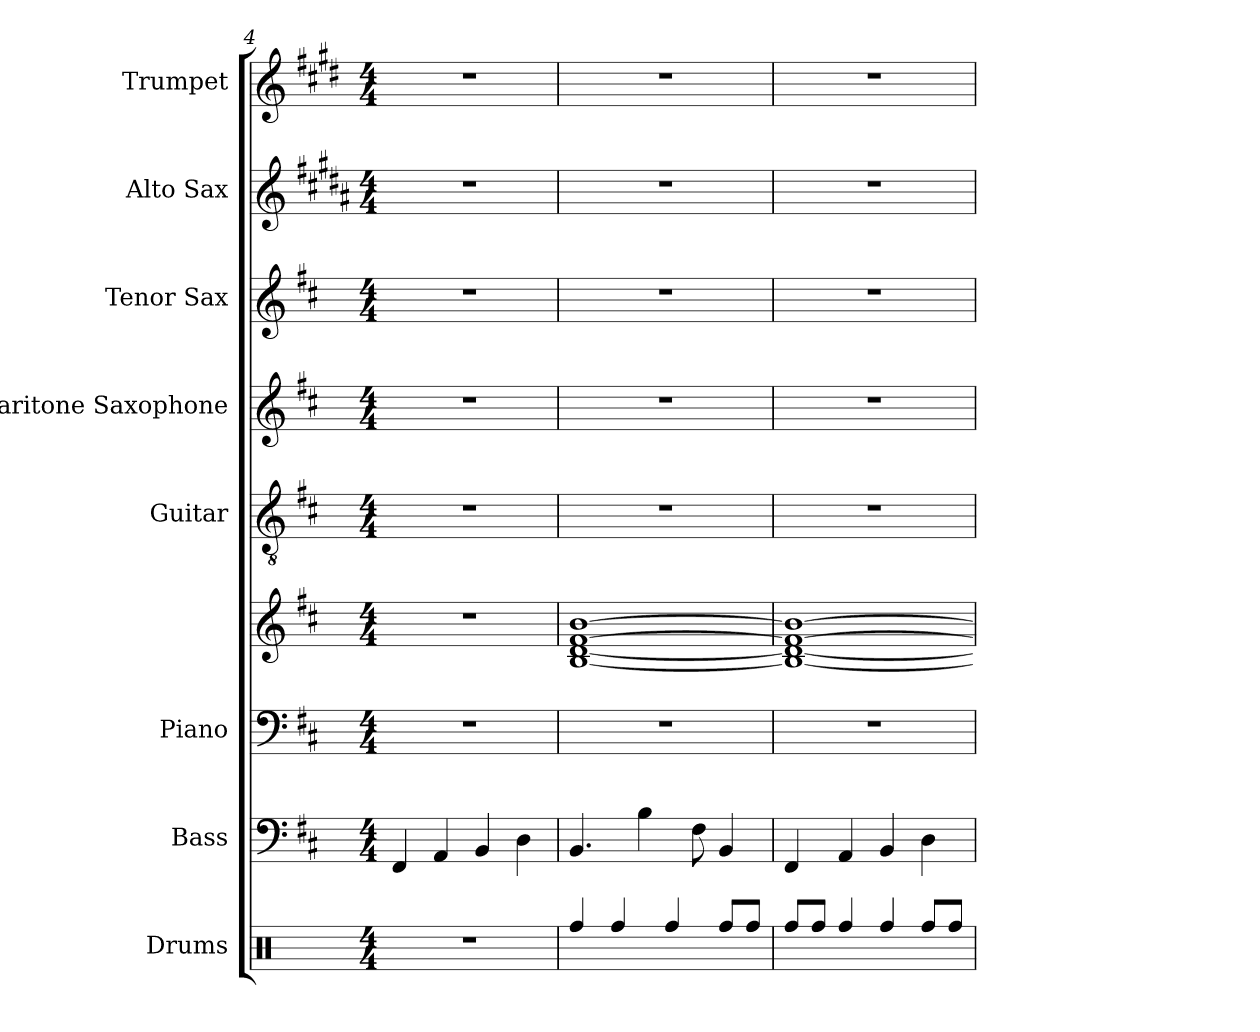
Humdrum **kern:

**kern	**kern	**kern	**kern	**kern	**kern	**kern	**kern	**kern
*part8	*part7	*part6	*part6	*part5	*part4	*part3	*part2	*part1
*staff9	*staff8	*staff7	*staff6	*staff5	*staff4	*staff3	*staff2	*staff1
*I"Drums	*I"Bass	*I"Piano	*	*I"Guitar	*I"Baritone Saxophone	*I"Tenor Sax	*I"Alto Sax	*I"Trumpet
*I'Drums	*I'Bass	*I'Piano	*	*I'Gtr.	*I'Bar. Sax.	*I'Tenor	*I'Alto	*I'Tpt.
*clefX	*clefF4	*clefF4	*clefG2	*clefGv2	*clefG2	*clefG2	*clefG2	*clefG2
*	*ITrd7c12	*	*	*	*ITrd12c21	*ITrd8c14	*ITrd5c9	*ITrd1c2
*k[]	*k[f#c#]	*k[f#c#]	*k[f#c#]	*k[f#c#]	*k[f#c#]	*k[f#c#]	*k[f#c#]	*k[f#c#]
*M4/4	*M4/4	*M4/4	*M4/4	*M4/4	*M4/4	*M4/4	*M4/4	*M4/4
=4	=4	=4	=4	=4	=4	=4	=4	=4
1r	4FFF#/	1r	1r	1r	1r	1r	1r	1r
.	4AAA/	.	.	.	.	.	.	.
.	4BBB/	.	.	.	.	.	.	.
.	4DD\	.	.	.	.	.	.	.
=5	=5	=5	=5	=5	=5	=5	=5	=5
4Rff/	4.BBB/	1r	[1B [1d [1f# [1b	1r	1r	1r	1r	1r
4Rff/	.	.	.	.	.	.	.	.
.	4BB\	.	.	.	.	.	.	.
4Rff/	.	.	.	.	.	.	.	.
.	8FF#\	.	.	.	.	.	.	.
8Rff/L	4BBB/	.	.	.	.	.	.	.
8Rff/J	.	.	.	.	.	.	.	.
=6	=6	=6	=6	=6	=6	=6	=6	=6
8Rff/L	4FFF#/	1r	1B_ 1d_ 1f#_ 1b_	1r	1r	1r	1r	1r
8Rff/J	.	.	.	.	.	.	.	.
4Rff/	4AAA/	.	.	.	.	.	.	.
4Rff/	4BBB/	.	.	.	.	.	.	.
8Rff/L	4DD\	.	.	.	.	.	.	.
8Rff/J	.	.	.	.	.	.	.	.
=	=	=	=	=	=	=	=	=
*-	*-	*-	*-	*-	*-	*-	*-	*-
